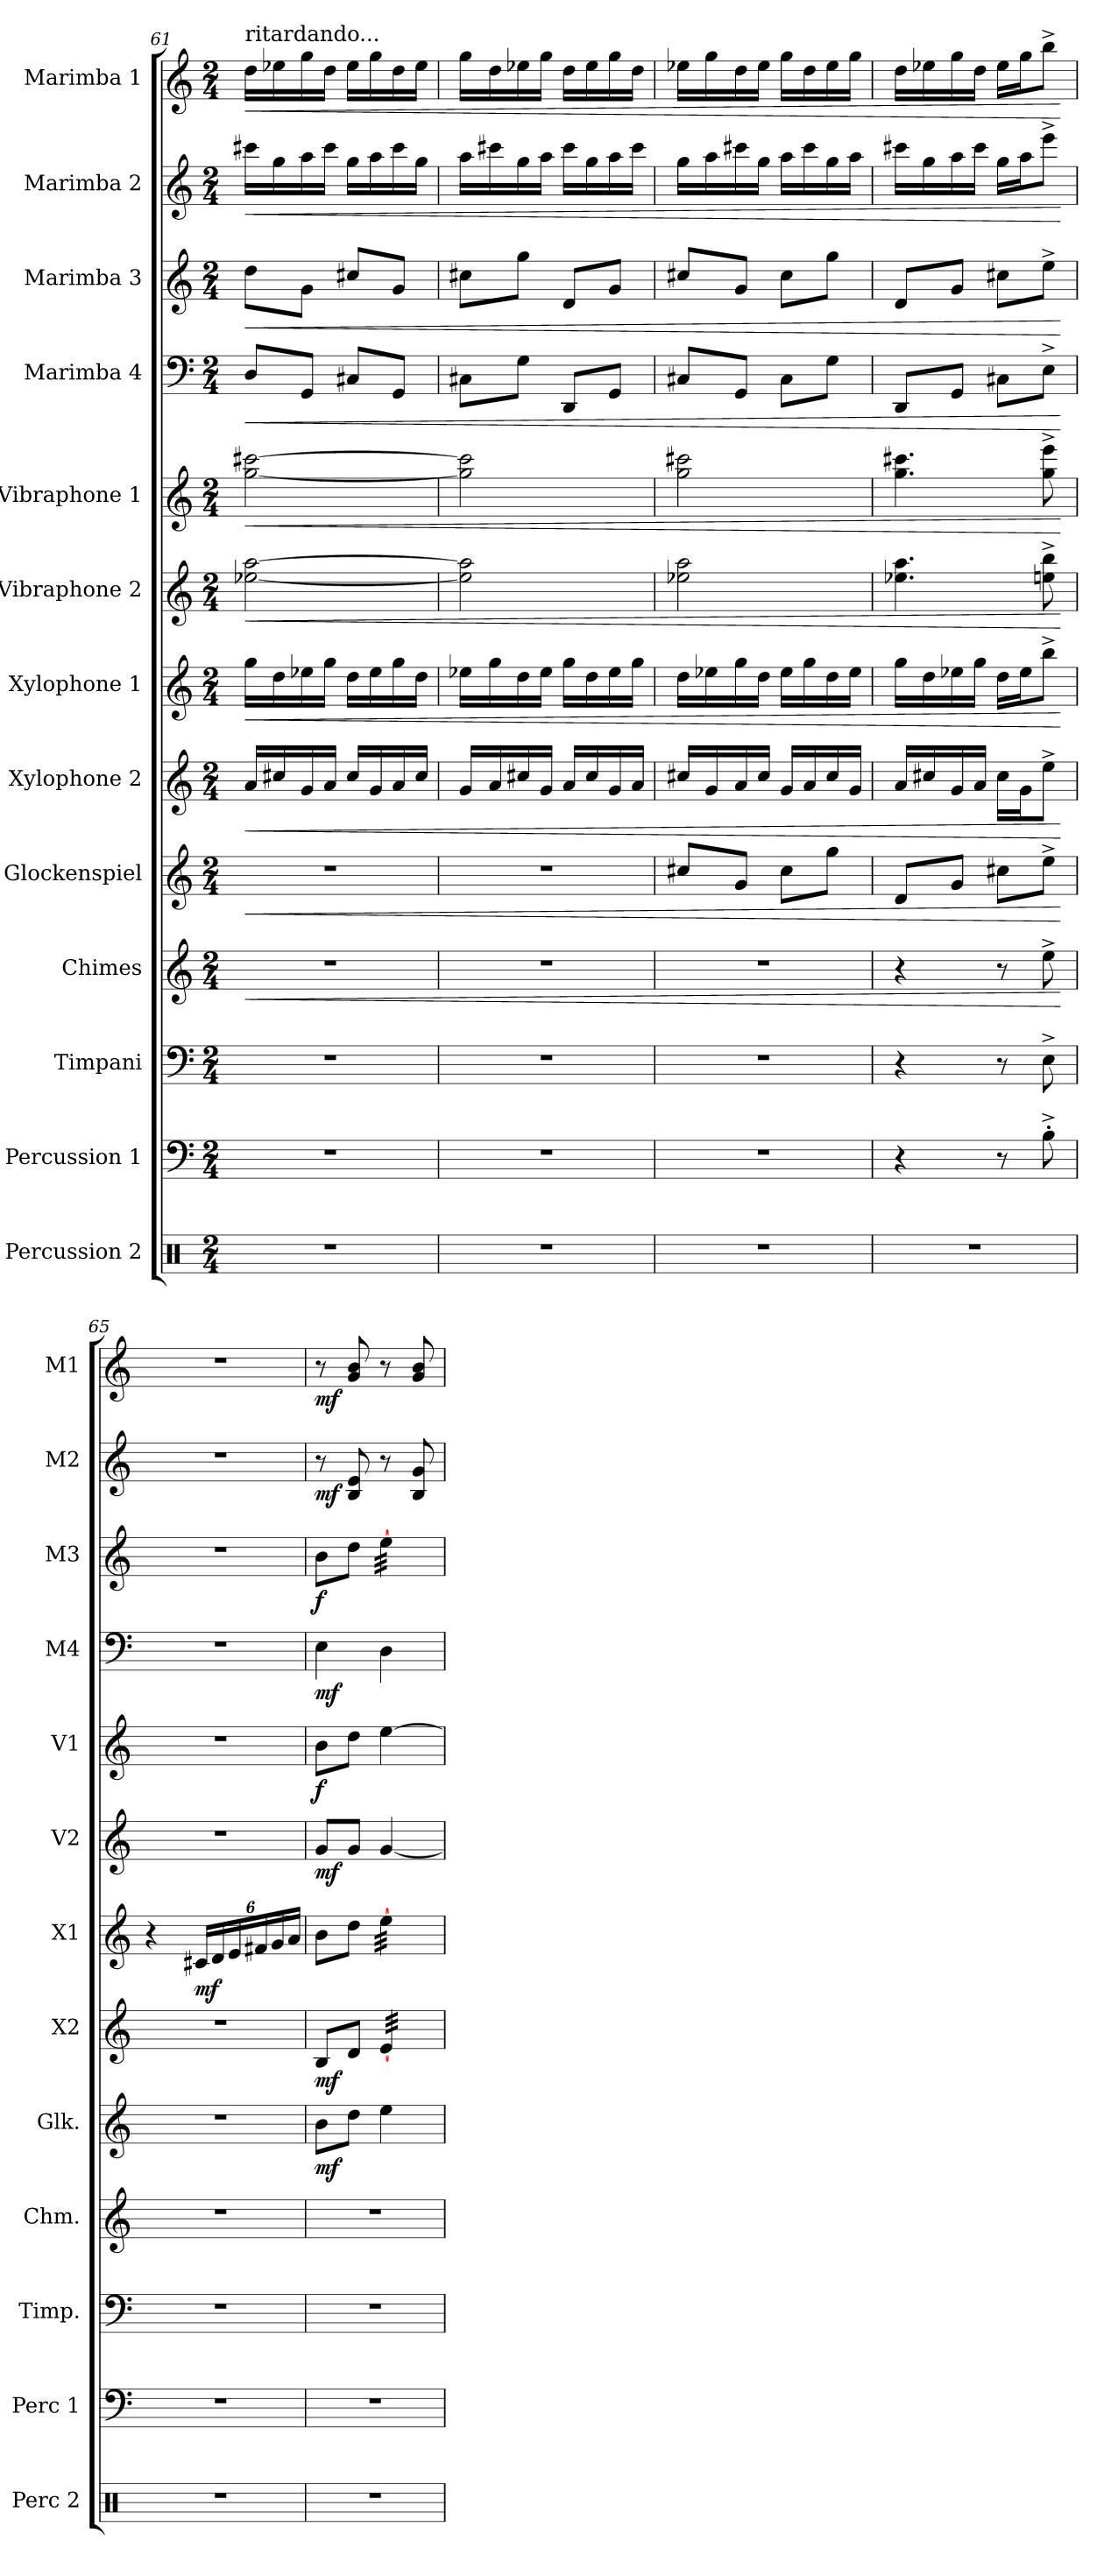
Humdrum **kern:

**kern	**kern	**kern	**kern	**dynam	**kern	**dynam	**kern	**dynam	**kern	**dynam	**kern	**dynam	**kern	**dynam	**kern	**dynam	**kern	**dynam	**kern	**dynam	**kern	**dynam
*part13	*part12	*part11	*part10	*part10	*part9	*part9	*part8	*part8	*part7	*part7	*part6	*part6	*part5	*part5	*part4	*part4	*part3	*part3	*part2	*part2	*part1	*part1
*staff13	*staff12	*staff11	*staff10	*staff10	*staff9	*staff9	*staff8	*staff8	*staff7	*staff7	*staff6	*staff6	*staff5	*staff5	*staff4	*staff4	*staff3	*staff3	*staff2	*staff2	*staff1	*staff1
*I"Percussion 2	*I"Percussion 1	*I"Timpani	*I"Chimes	*	*I"Glockenspiel	*	*I"Xylophone 2	*	*I"Xylophone 1	*	*I"Vibraphone 2	*	*I"Vibraphone 1	*	*I"Marimba 4	*	*I"Marimba 3	*	*I"Marimba 2	*	*I"Marimba 1	*
*I'Perc 2	*I'Perc 1	*I'Timp.	*I'Chm.	*	*I'Glk.	*	*I'X2	*	*I'X1	*	*I'V2	*	*I'V1	*	*I'M4	*	*I'M3	*	*I'M2	*	*I'M1	*
!!LO:PB:g=z
*clefX	*clefF4	*clefF4	*clefG2	*	*clefG2	*	*clefG2	*	*clefG2	*	*clefG2	*	*clefG2	*	*clefF4	*	*clefG2	*	*clefG2	*	*clefG2	*
*	*	*	*	*	*ITrd-14c-24	*	*ITrd-7c-12	*	*ITrd-7c-12	*	*	*	*	*	*	*	*	*	*	*	*	*
*k[]	*k[]	*k[]	*k[]	*	*k[]	*	*k[]	*	*k[]	*	*k[]	*	*k[]	*	*k[]	*	*k[]	*	*k[]	*	*k[]	*
*M2/4	*M2/4	*M2/4	*M2/4	*	*M2/4	*	*M2/4	*	*M2/4	*	*M2/4	*	*M2/4	*	*M2/4	*	*M2/4	*	*M2/4	*	*M2/4	*
=61	=61	=61	=61	=61	=61	=61	=61	=61	=61	=61	=61	=61	=61	=61	=61	=61	=61	=61	=61	=61	=61	=61
!	!	!	!	!	!	!	!	!	!	!	!	!	!	!	!	!	!	!	!	!	!LO:TX:a:t=ritardando...	!
!	!	!	!	!LO:HP:b	!	!LO:HP:b	!	!LO:HP:b	!	!LO:HP:b	!	!LO:HP:b	!	!LO:HP:b	!	!LO:HP:b	!	!LO:HP:b	!	!LO:HP:b	!	!LO:HP:b
2r	2r	2r	2r	<	2r	<	16aa/LL	<	16ggg\LL	<	[2ee-X\ [2aa\	<	[2gg\ [2ccc#X\	<	8D/L	<	8dd\L	<	16ccc#X\LL	<	16dd\LL	<
.	.	.	.	.	.	.	16ccc#X/	.	16ddd\	.	.	.	.	.	.	.	.	.	16gg\	.	16ee-X\	.
.	.	.	.	.	.	.	16gg/	.	16eee-X\	.	.	.	.	.	8GG/J	.	8g\J	.	16aa\	.	16gg\	.
.	.	.	.	.	.	.	16aa/JJ	.	16ggg\JJ	.	.	.	.	.	.	.	.	.	16ccc#\JJ	.	16dd\JJ	.
.	.	.	.	.	.	.	16ccc#/LL	.	16ddd\LL	.	.	.	.	.	8C#X/L	.	8cc#X/L	.	16gg\LL	.	16ee-\LL	.
.	.	.	.	.	.	.	16gg/	.	16eee-\	.	.	.	.	.	.	.	.	.	16aa\	.	16gg\	.
.	.	.	.	.	.	.	16aa/	.	16ggg\	.	.	.	.	.	8GG/J	.	8g/J	.	16ccc#\	.	16dd\	.
.	.	.	.	.	.	.	16ccc#/JJ	.	16ddd\JJ	.	.	.	.	.	.	.	.	.	16gg\JJ	.	16ee-\JJ	.
=62	=62	=62	=62	=62	=62	=62	=62	=62	=62	=62	=62	=62	=62	=62	=62	=62	=62	=62	=62	=62	=62	=62
*	*	*	*	*	*	*	*	*	*	*	*	*	*	*	*	*	*	*	*	*	*MM114	*
2r	2r	2r	2r	.	2r	.	16gg/LL	.	16eee-X\LL	.	2ee-\] 2aa\]	.	2gg\] 2ccc#\]	.	8C#X\L	.	8cc#X\L	.	16aa\LL	.	16gg\LL	.
.	.	.	.	.	.	.	16aa/	.	16ggg\	.	.	.	.	.	.	.	.	.	16ccc#X\	.	16dd\	.
.	.	.	.	.	.	.	16ccc#X/	.	16ddd\	.	.	.	.	.	8G\J	.	8gg\J	.	16gg\	.	16ee-X\	.
.	.	.	.	.	.	.	16gg/JJ	.	16eee-\JJ	.	.	.	.	.	.	.	.	.	16aa\JJ	.	16gg\JJ	.
*	*	*	*	*	*	*	*	*	*	*	*	*	*	*	*	*	*	*	*	*	*MM108	*
.	.	.	.	.	.	.	16aa/LL	.	16ggg\LL	.	.	.	.	.	8DD/L	.	8d/L	.	16ccc#\LL	.	16dd\LL	.
.	.	.	.	.	.	.	16ccc#/	.	16ddd\	.	.	.	.	.	.	.	.	.	16gg\	.	16ee-\	.
.	.	.	.	.	.	.	16gg/	.	16eee-\	.	.	.	.	.	8GG/J	.	8g/J	.	16aa\	.	16gg\	.
.	.	.	.	.	.	.	16aa/JJ	.	16ggg\JJ	.	.	.	.	.	.	.	.	.	16ccc#\JJ	.	16dd\JJ	.
=63	=63	=63	=63	=63	=63	=63	=63	=63	=63	=63	=63	=63	=63	=63	=63	=63	=63	=63	=63	=63	=63	=63
*	*	*	*	*	*	*	*	*	*	*	*	*	*	*	*	*	*	*	*	*	*MM102	*
2r	2r	2r	2r	.	8cccc#X/L	.	16ccc#X/LL	.	16ddd\LL	.	2ee-X\ 2aa\	.	2gg\ 2ccc#X\	.	8C#X/L	.	8cc#X/L	.	16gg\LL	.	16ee-X\LL	.
.	.	.	.	.	.	.	16gg/	.	16eee-X\	.	.	.	.	.	.	.	.	.	16aa\	.	16gg\	.
.	.	.	.	.	8ggg/J	.	16aa/	.	16ggg\	.	.	.	.	.	8GG/J	.	8g/J	.	16ccc#X\	.	16dd\	.
.	.	.	.	.	.	.	16ccc#/JJ	.	16ddd\JJ	.	.	.	.	.	.	.	.	.	16gg\JJ	.	16ee-\JJ	.
*	*	*	*	*	*	*	*	*	*	*	*	*	*	*	*	*	*	*	*	*	*MM94	*
.	.	.	.	.	8cccc#\L	.	16gg/LL	.	16eee-\LL	.	.	.	.	.	8C#\L	.	8cc#\L	.	16aa\LL	.	16gg\LL	.
.	.	.	.	.	.	.	16aa/	.	16ggg\	.	.	.	.	.	.	.	.	.	16ccc#\	.	16dd\	.
.	.	.	.	.	8gggg\J	.	16ccc#/	.	16ddd\	.	.	.	.	.	8G\J	.	8gg\J	.	16gg\	.	16ee-\	.
.	.	.	.	.	.	.	16gg/JJ	.	16eee-\JJ	.	.	.	.	.	.	.	.	.	16aa\JJ	.	16gg\JJ	.
=64	=64	=64	=64	=64	=64	=64	=64	=64	=64	=64	=64	=64	=64	=64	=64	=64	=64	=64	=64	=64	=64	=64
*	*	*	*	*	*	*	*	*	*	*	*	*	*	*	*	*	*	*	*	*	*MM84	*
2r	4r	4r	4r	.	8ddd/L	.	16aa/LL	.	16ggg\LL	.	4.ee-X\ 4.aa\	.	4.gg\ 4.ccc#X\	.	8DD/L	.	8d/L	.	16ccc#X\LL	.	16dd\LL	.
.	.	.	.	.	.	.	16ccc#X/	.	16ddd\	.	.	.	.	.	.	.	.	.	16gg\	.	16ee-X\	.
*	*	*	*	*	*	*	*	*	*	*	*	*	*	*	*	*	*	*	*	*	*MM76	*
.	.	.	.	.	8ggg/J	.	16gg/	.	16eee-X\	.	.	.	.	.	8GG/J	.	8g/J	.	16aa\	.	16gg\	.
.	.	.	.	.	.	.	16aa/JJ	.	16ggg\JJ	.	.	.	.	.	.	.	.	.	16ccc#\JJ	.	16dd\JJ	.
*	*	*	*	*	*	*	*	*	*	*	*	*	*	*	*	*	*	*	*	*	*MM68	*
.	8r	8r	8r	.	8cccc#X\L	.	16ccc#\LL	.	16ddd\LL	.	.	.	.	.	8C#X\L	.	8cc#X\L	.	16gg\LL	.	16ee-\LL	.
.	.	.	.	.	.	.	16gg\J	.	16eee-\J	.	.	.	.	.	.	.	.	.	16aa\J	.	16gg\J	.
.	8B^'Z\	8E^Z\	8ee^Z\	.	8eeee^Z\J	.	8eee^Z\J	.	8bbb^Z\J	.	8een\^Z 8bb\^Z	.	8gg\^Z 8eee\^Z	.	8E^Z\J	.	8ee^Z\J	.	8eee^Z\J	.	8bb^Z\J	.
.	.	.	.	[	.	[	.	[	.	[	.	[	.	[	.	[	.	[	.	[	.	[
=65	=65	=65	=65	=65	=65	=65	=65	=65	=65	=65	=65	=65	=65	=65	=65	=65	=65	=65	=65	=65	=65	=65
!!LO:REH:place=s1:a:B:fs=14:t=65
*	*	*	*	*	*	*	*	*	*	*	*	*	*	*	*	*	*	*	*	*	*MM136	*
2r	2r	2r	2r	.	2r	.	2r	.	4r	.	2r	.	2r	.	2r	.	2r	.	2r	.	2r	.
*	*	*	*	*	*	*	*	*	*Xbrackettup	*	*	*	*	*	*	*	*	*	*	*	*	*
!	!	!	!	!	!	!	!	!	!	!LO:DY:b	!	!	!	!	!	!	!	!	!	!	!	!
.	.	.	.	.	.	.	.	.	24cc#X/LL	mf	.	.	.	.	.	.	.	.	.	.	.	.
.	.	.	.	.	.	.	.	.	24dd/	.	.	.	.	.	.	.	.	.	.	.	.	.
.	.	.	.	.	.	.	.	.	24ee/	.	.	.	.	.	.	.	.	.	.	.	.	.
.	.	.	.	.	.	.	.	.	24ff#X/	.	.	.	.	.	.	.	.	.	.	.	.	.
.	.	.	.	.	.	.	.	.	24gg/	.	.	.	.	.	.	.	.	.	.	.	.	.
.	.	.	.	.	.	.	.	.	24aa/JJ	.	.	.	.	.	.	.	.	.	.	.	.	.
=66	=66	=66	=66	=66	=66	=66	=66	=66	=66	=66	=66	=66	=66	=66	=66	=66	=66	=66	=66	=66	=66	=66
!	!	!	!	!	!	!LO:DY:b	!	!LO:DY:b	!	!	!	!LO:DY:b	!	!LO:DY:b	!	!LO:DY:b	!	!LO:DY:b	!	!LO:DY:b	!	!LO:DY:b
2r	2r	2r	2r	.	8bbb\L	mf	8b/L	mf	8bb\L	.	8g/L	mf	8b\L	f	4E\	mf	8b\L	f	8r	mf	8r	mf
.	.	.	.	.	8dddd\J	.	8dd/J	.	8ddd\J	.	8g/J	.	8dd\J	.	.	.	8dd\J	.	8B/ 8e/	.	8g/ 8b/	.
*	*	*	*	*	*	*	*tremolo	*	*	*	*	*	*	*	*	*	*	*	*	*	*	*
*	*	*	*	*	*	*	*	*	*tremolo	*	*	*	*	*	*	*	*	*	*	*	*	*
*	*	*	*	*	*	*	*	*	*	*	*	*	*	*	*	*	*tremolo	*	*	*	*	*
.	.	.	.	.	4eeee\	.	[32ee/LLL	.	[32eee\LLL	.	[4g/	.	[4ee\	.	4D\	.	[32ee\LLL	.	8r	.	8r	.
.	.	.	.	.	.	.	32ee/	.	32eee\	.	.	.	.	.	.	.	32ee\	.	.	.	.	.
.	.	.	.	.	.	.	32ee/	.	32eee\	.	.	.	.	.	.	.	32ee\	.	.	.	.	.
.	.	.	.	.	.	.	32ee/	.	32eee\	.	.	.	.	.	.	.	32ee\	.	.	.	.	.
.	.	.	.	.	.	.	32ee/	.	32eee\	.	.	.	.	.	.	.	32ee\	.	8B/ 8g/	.	8g/ 8b/	.
.	.	.	.	.	.	.	32ee/	.	32eee\	.	.	.	.	.	.	.	32ee\	.	.	.	.	.
.	.	.	.	.	.	.	32ee/	.	32eee\	.	.	.	.	.	.	.	32ee\	.	.	.	.	.
.	.	.	.	.	.	.	32ee/JJJ	.	32eee\JJJ	.	.	.	.	.	.	.	32ee\JJJ	.	.	.	.	.
*	*	*	*	*	*	*	*	*	*	*	*	*	*	*	*	*	*Xtremolo	*	*	*	*	*
*	*	*	*	*	*	*	*	*	*Xtremolo	*	*	*	*	*	*	*	*	*	*	*	*	*
*	*	*	*	*	*	*	*Xtremolo	*	*	*	*	*	*	*	*	*	*	*	*	*	*	*
=	=	=	=	=	=	=	=	=	=	=	=	=	=	=	=	=	=	=	=	=	=	=
*-	*-	*-	*-	*-	*-	*-	*-	*-	*-	*-	*-	*-	*-	*-	*-	*-	*-	*-	*-	*-	*-	*-
